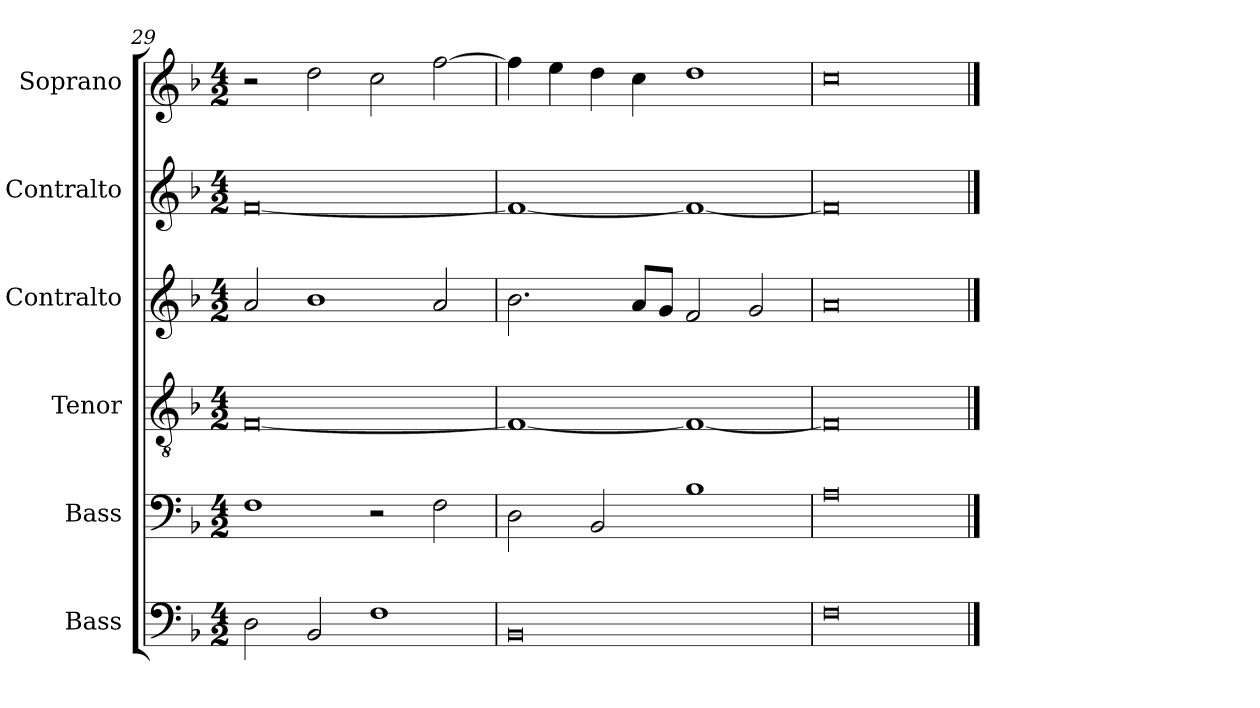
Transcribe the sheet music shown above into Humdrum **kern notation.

**kern	**kern	**kern	**kern	**kern	**kern
*part6	*part5	*part4	*part3	*part2	*part1
*staff6	*staff5	*staff4	*staff3	*staff2	*staff1
*I"Bass	*I"Bass	*I"Tenor	*I"Contralto	*I"Contralto	*I"Soprano
*I'B	*I'B	*I'T	*I'A	*I'A	*I'S
*clefF4	*clefF4	*clefGv2	*clefG2	*clefG2	*clefG2
*k[b-]	*k[b-]	*k[b-]	*k[b-]	*k[b-]	*k[b-]
*F:ion	*F:ion	*F:ion	*F:ion	*F:ion	*F:ion
*M4/2	*M4/2	*M4/2	*M4/2	*M4/2	*M4/2
=29	=29	=29	=29	=29	=29
2D	1F	[0F	2a	[0f	2r
2BB-	.	.	1b-	.	2dd
1F	2r	.	.	.	2cc
.	2F	.	2a	.	[2ff
=30	=30	=30	=30	=30	=30
0BB-	2D	1F_	2.b-	1f_	4ff]
.	.	.	.	.	4ee
.	2BB-	.	.	.	4dd
.	.	.	8a/L	.	4cc
.	.	.	8g/J	.	.
.	1B-	1F_	2f	1f_	1dd
.	.	.	2g	.	.
=31	=31	=31	=31	=31	=31
0F	0A	0F]	0a	0f]	0cc
==	==	==	==	==	==
*-	*-	*-	*-	*-	*-
